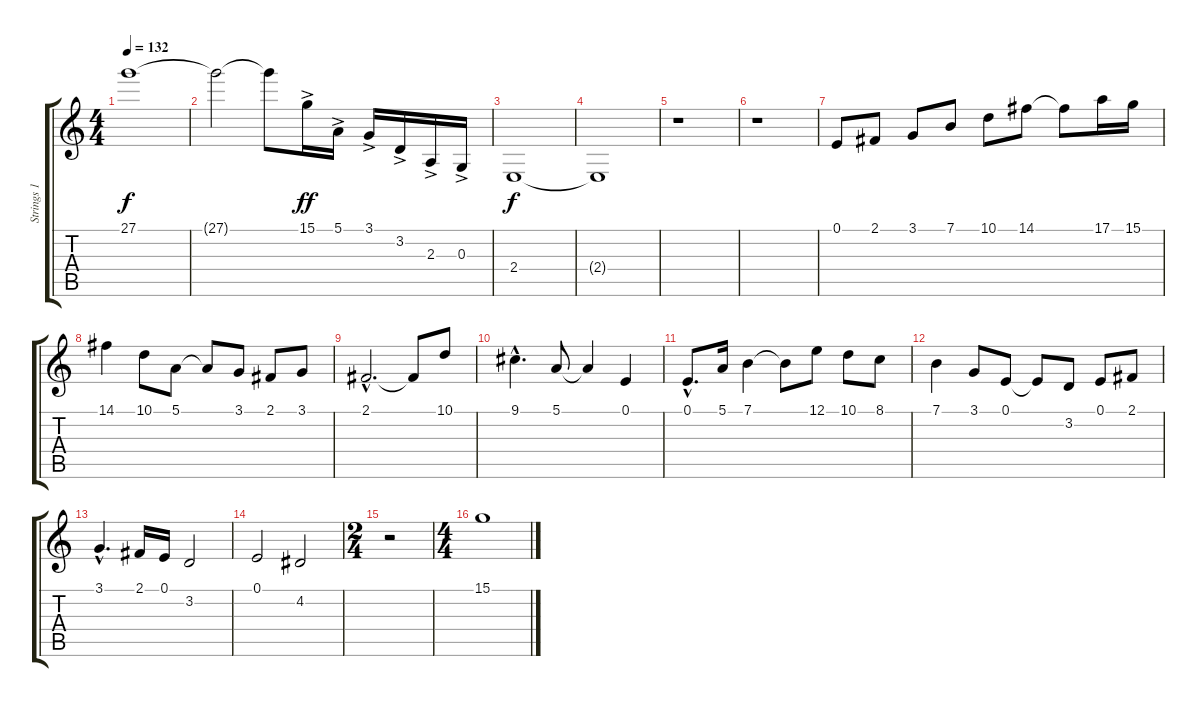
\track ("Strings 1" "Strings 1") {instrument stringensemble1}
\staff {score tabs}
\tuning (E4 B3 G3 D3 A2 E2) {hide}
\ts (4 4)
\tempo 132
\clef g2
\ks c
27.1.1{dy f} |
27.1{t}.2{volume 13} 27.1{t}.8 15.1{ac}.16{dy ff} 5.1{ac}.16 3.1{ac}.16 3.2{ac}.16 2.3{ac}.16 0.3{ac}.16 |
2.4.1{dy f volume 4} |
2.4{t}.1 |
r.1 |
r.1 |
0.1.8{volume 11} 2.1.8 3.1.8 7.1.8 10.1.8 14.1.8 14.1{t}.8 17.1.16 15.1.16 |
14.1.4 10.1.8 5.1.8 5.1{t}.8 3.1.8 2.1.8 3.1.8 |
2.1{hac}.2{d} 2.1{t}.8 10.1.8 |
9.1{hac}.4{d} 5.1.8 5.1{t}.4 0.1.4 |
0.1{hac}.8{d volume 13} 5.1.16 7.1.4 7.1{t}.8 12.1.8 10.1.8 8.1.8 |
7.1.4 3.1.8 0.1.8 0.1{t}.8 3.2.8 0.1.8 2.1.8 |
3.1{hac}.4{d} 2.1.16 0.1.16 3.2.2 |
0.1.2 4.2.2 |
\ts (2 4)
r.2 |
\ts (4 4)
15.1.1{volume 10}
